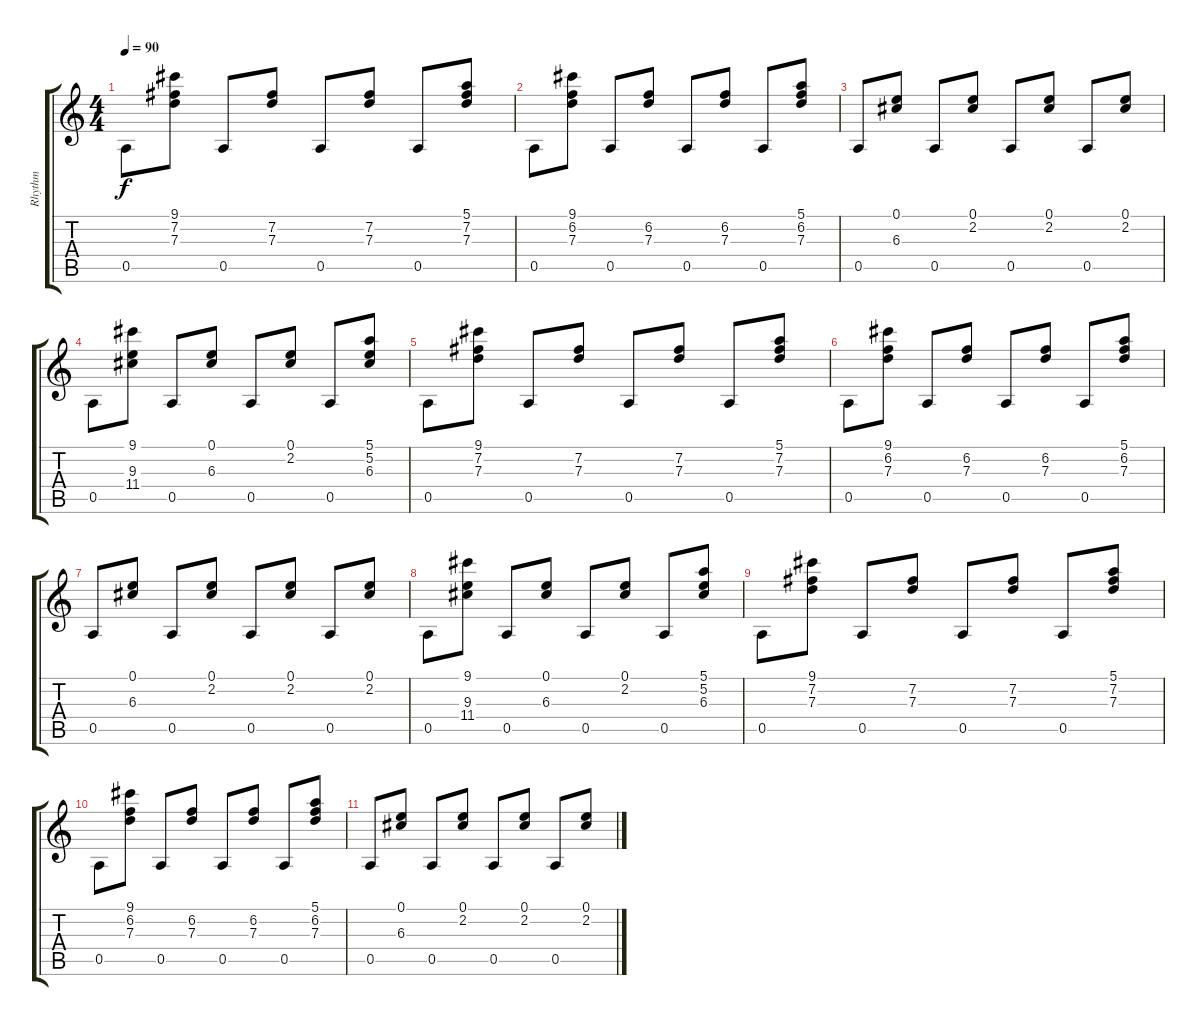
\track ("Rhythm" "Rhythm") {instrument acousticguitarsteel}
\staff {score tabs}
\tuning (E4 B3 G3 D3 A2 E2) {hide}
\ts (4 4)
\tempo 90
\clef g2
\ks c
0.5.8{dy f} (9.1 7.2 7.3).8 0.5.8 (7.2 7.3).8 0.5.8 (7.2 7.3).8 0.5.8 (5.1 7.2 7.3).8 |
0.5.8 (9.1 6.2 7.3).8 0.5.8 (6.2 7.3).8 0.5.8 (6.2 7.3).8 0.5.8 (5.1 6.2 7.3).8 |
0.5.8 (0.1 6.3).8 0.5.8 (0.1 2.2).8 0.5.8 (0.1 2.2).8 0.5.8 (0.1 2.2).8 |
0.5.8 (9.1 9.3 11.4).8 0.5.8 (0.1 6.3).8 0.5.8 (0.1 2.2).8 0.5.8 (5.1 5.2 6.3).8 |
0.5.8 (9.1 7.2 7.3).8 0.5.8 (7.2 7.3).8 0.5.8 (7.2 7.3).8 0.5.8 (5.1 7.2 7.3).8 |
0.5.8 (9.1 6.2 7.3).8 0.5.8 (6.2 7.3).8 0.5.8 (6.2 7.3).8 0.5.8 (5.1 6.2 7.3).8 |
0.5.8 (0.1 6.3).8 0.5.8 (0.1 2.2).8 0.5.8 (0.1 2.2).8 0.5.8 (0.1 2.2).8 |
0.5.8 (9.1 9.3 11.4).8 0.5.8 (0.1 6.3).8 0.5.8 (0.1 2.2).8 0.5.8 (5.1 5.2 6.3).8 |
0.5.8 (9.1 7.2 7.3).8 0.5.8 (7.2 7.3).8 0.5.8 (7.2 7.3).8 0.5.8 (5.1 7.2 7.3).8 |
0.5.8 (9.1 6.2 7.3).8 0.5.8 (6.2 7.3).8 0.5.8 (6.2 7.3).8 0.5.8 (5.1 6.2 7.3).8 |
0.5.8 (0.1 6.3).8 0.5.8 (0.1 2.2).8 0.5.8 (0.1 2.2).8 0.5.8 (0.1 2.2).8
